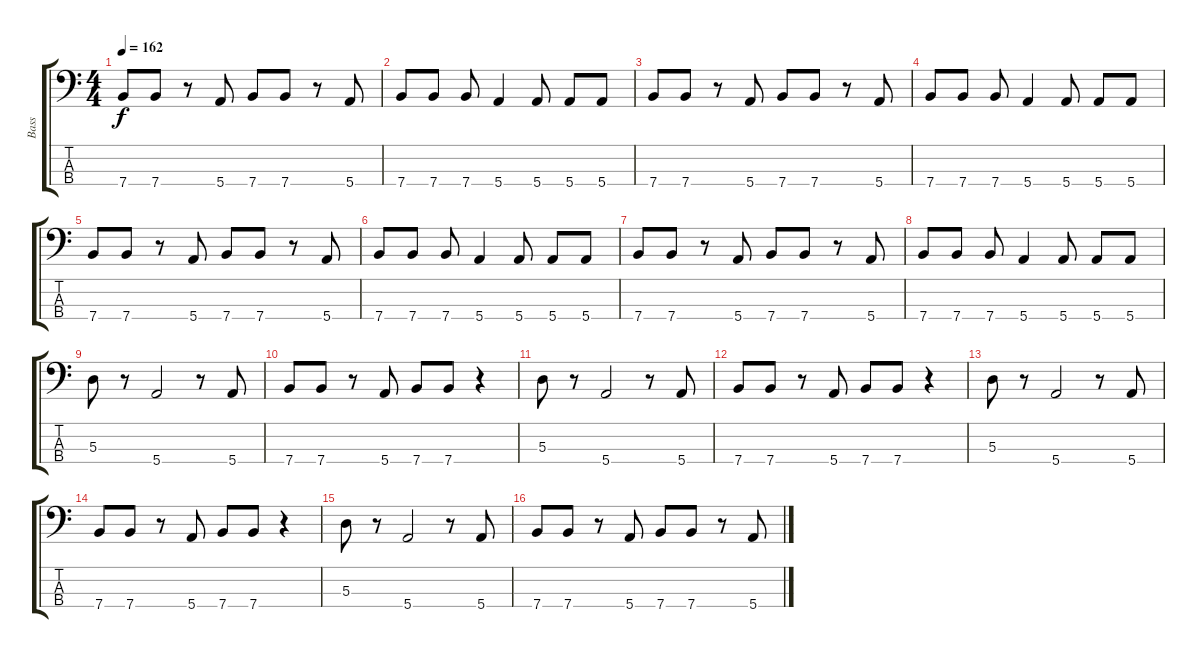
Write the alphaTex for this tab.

\track ("Bass" "Bass") {instrument acousticguitarnylon}
\staff {score tabs}
\tuning (G2 D2 A1 E1) {hide}
\ts (4 4)
\tempo 162
\clef f4
\ks c
7.4.8{dy f} 7.4.8 r.8 5.4.8 7.4.8 7.4.8 r.8 5.4.8 |
7.4.8 7.4.8 7.4.8 5.4.4 5.4.8 5.4.8 5.4.8 |
7.4.8 7.4.8 r.8 5.4.8 7.4.8 7.4.8 r.8 5.4.8 |
7.4.8 7.4.8 7.4.8 5.4.4 5.4.8 5.4.8 5.4.8 |
7.4.8 7.4.8 r.8 5.4.8 7.4.8 7.4.8 r.8 5.4.8 |
7.4.8 7.4.8 7.4.8 5.4.4 5.4.8 5.4.8 5.4.8 |
7.4.8 7.4.8 r.8 5.4.8 7.4.8 7.4.8 r.8 5.4.8 |
7.4.8 7.4.8 7.4.8 5.4.4 5.4.8 5.4.8 5.4.8 |
5.3.8 r.8 5.4.2 r.8 5.4.8 |
7.4.8 7.4.8 r.8 5.4.8 7.4.8 7.4.8 r.4 |
5.3.8 r.8 5.4.2 r.8 5.4.8 |
7.4.8 7.4.8 r.8 5.4.8 7.4.8 7.4.8 r.4 |
5.3.8 r.8 5.4.2 r.8 5.4.8 |
7.4.8 7.4.8 r.8 5.4.8 7.4.8 7.4.8 r.4 |
5.3.8 r.8 5.4.2 r.8 5.4.8 |
7.4.8 7.4.8 r.8 5.4.8 7.4.8 7.4.8 r.8 5.4.8
